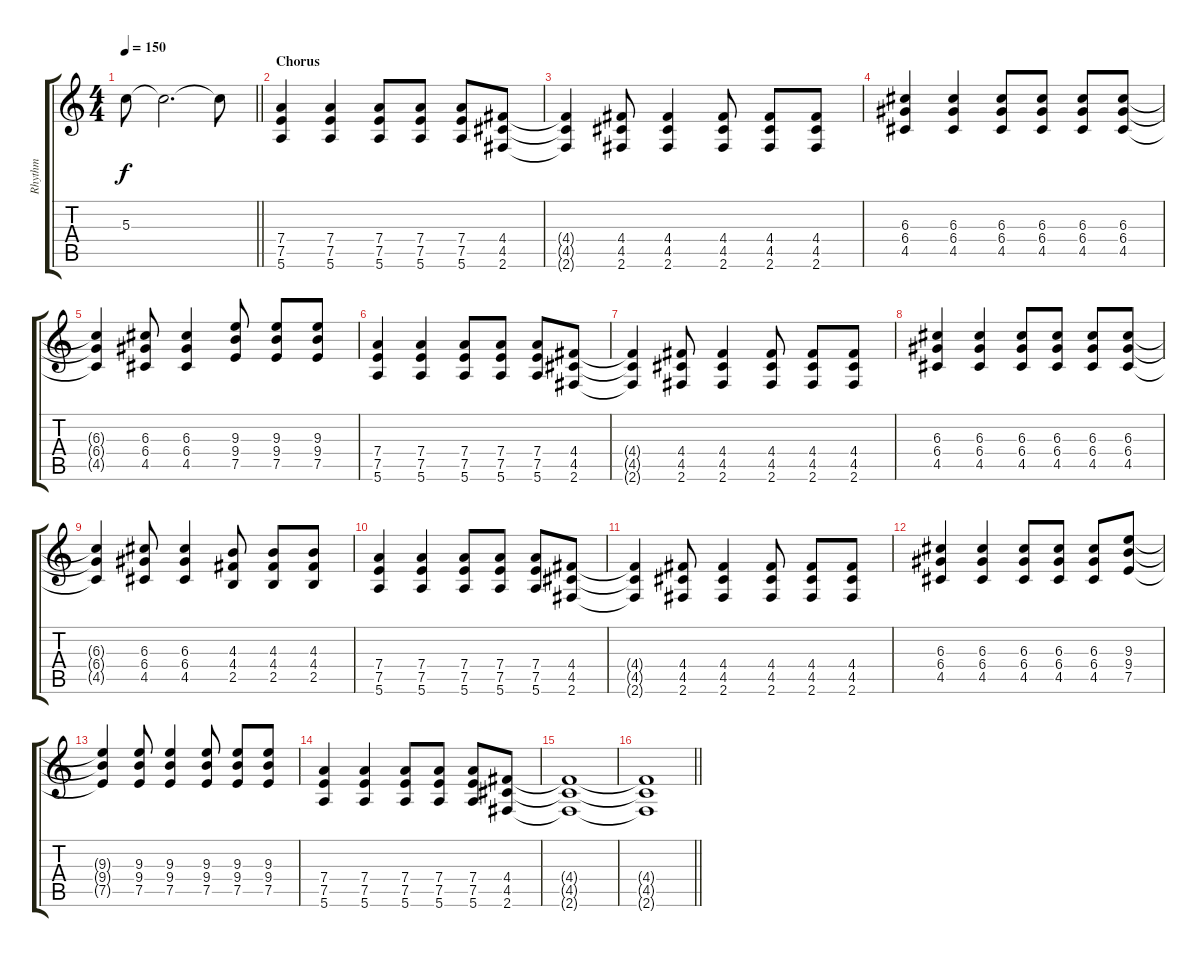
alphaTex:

\track ("Rhythm" "Rhythm") {instrument overdrivenguitar}
\staff {score tabs}
\tuning (E4 B3 G3 D3 A2 E2) {hide}
\ts (4 4)
\tempo 150
\clef g2
\barLineRight lightlight
\ks c
5.3{t}.8{dy f} 5.3{t}.2{d} 5.3{t}.8 |
\section ("" "Chorus")
(7.4 7.5 5.6).4{volume 14} (7.4 7.5 5.6).4 (7.4 7.5 5.6).8 (7.4 7.5 5.6).8 (7.4 7.5 5.6).8 (4.4 4.5 2.6).8 |
(4.4{t} 4.5{t} 2.6{t}).4 (4.4 4.5 2.6).8 (4.4 4.5 2.6).4 (4.4 4.5 2.6).8 (4.4 4.5 2.6).8 (4.4 4.5 2.6).8 |
(6.3 6.4 4.5).4 (6.3 6.4 4.5).4 (6.3 6.4 4.5).8 (6.3 6.4 4.5).8 (6.3 6.4 4.5).8 (6.3 6.4 4.5).8 |
(6.3{t} 6.4{t} 4.5{t}).4 (6.3 6.4 4.5).8 (6.3 6.4 4.5).4 (9.3 9.4 7.5).8 (9.3 9.4 7.5).8 (9.3 9.4 7.5).8 |
(7.4 7.5 5.6).4 (7.4 7.5 5.6).4 (7.4 7.5 5.6).8 (7.4 7.5 5.6).8 (7.4 7.5 5.6).8 (4.4 4.5 2.6).8 |
(4.4{t} 4.5{t} 2.6{t}).4 (4.4 4.5 2.6).8 (4.4 4.5 2.6).4 (4.4 4.5 2.6).8 (4.4 4.5 2.6).8 (4.4 4.5 2.6).8 |
(6.3 6.4 4.5).4 (6.3 6.4 4.5).4 (6.3 6.4 4.5).8 (6.3 6.4 4.5).8 (6.3 6.4 4.5).8 (6.3 6.4 4.5).8 |
(6.3{t} 6.4{t} 4.5{t}).4 (6.3 6.4 4.5).8 (6.3 6.4 4.5).4 (4.3 4.4 2.5).8 (4.3 4.4 2.5).8 (4.3 4.4 2.5).8 |
(7.4 7.5 5.6).4 (7.4 7.5 5.6).4 (7.4 7.5 5.6).8 (7.4 7.5 5.6).8 (7.4 7.5 5.6).8 (4.4 4.5 2.6).8 |
(4.4{t} 4.5{t} 2.6{t}).4 (4.4 4.5 2.6).8 (4.4 4.5 2.6).4 (4.4 4.5 2.6).8 (4.4 4.5 2.6).8 (4.4 4.5 2.6).8 |
(6.3 6.4 4.5).4 (6.3 6.4 4.5).4 (6.3 6.4 4.5).8 (6.3 6.4 4.5).8 (6.3 6.4 4.5).8 (9.3 9.4 7.5).8 |
(9.3{t} 9.4{t} 7.5{t}).4 (9.3 9.4 7.5).8 (9.3 9.4 7.5).4 (9.3 9.4 7.5).8 (9.3 9.4 7.5).8 (9.3 9.4 7.5).8 |
(7.4 7.5 5.6).4 (7.4 7.5 5.6).4 (7.4 7.5 5.6).8 (7.4 7.5 5.6).8 (7.4 7.5 5.6).8 (4.4 4.5 2.6).8 |
(4.4{t} 4.5{t} 2.6{t}).1 |
\barLineRight lightlight
(4.4{t} 4.5{t} 2.6{t}).1
